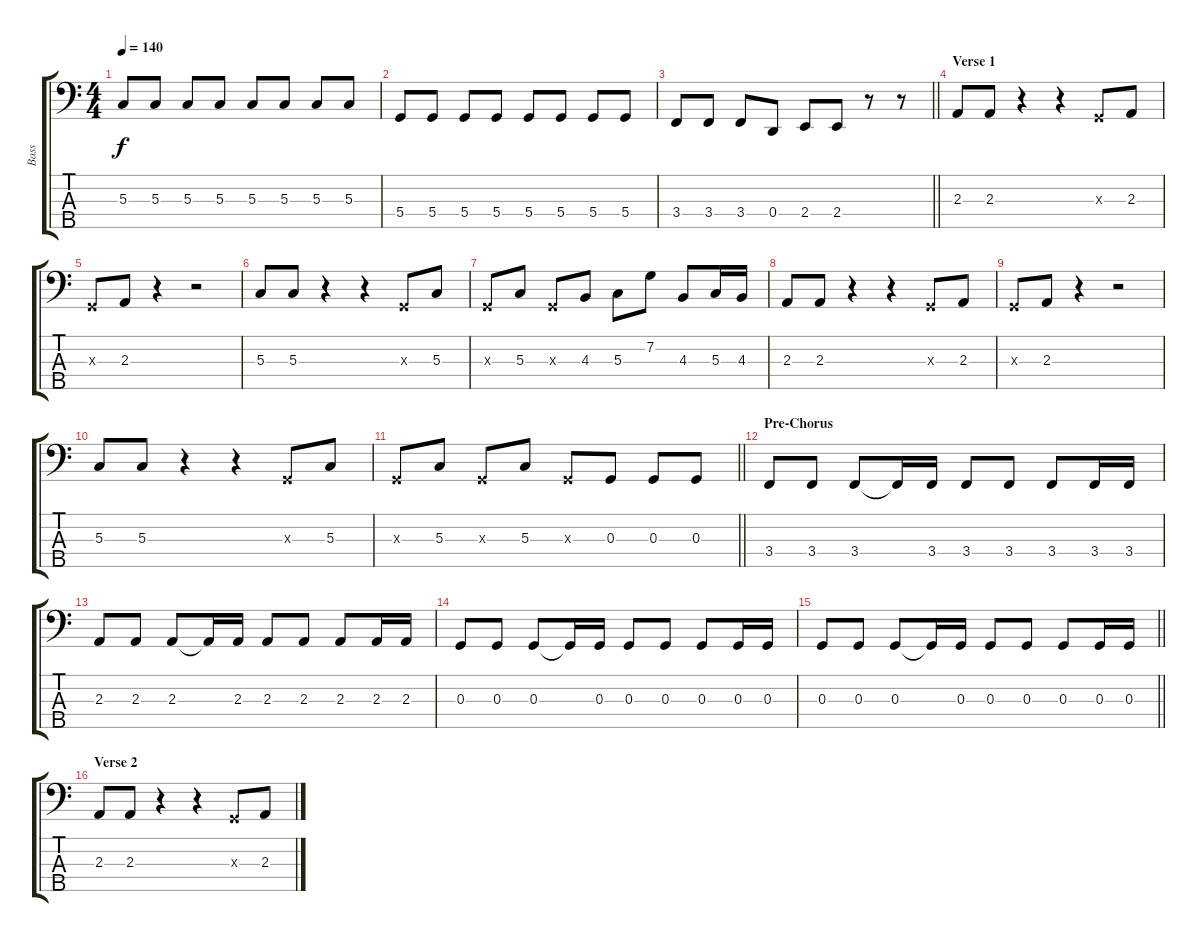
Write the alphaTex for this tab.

\track ("Bass" "Bass") {instrument electricbasspick}
\staff {score tabs}
\tuning (F2 C2 G1 D1 A0) {hide}
\ts (4 4)
\tempo 140
\clef f4
\ks c
5.3.8{dy f} 5.3.8 5.3.8 5.3.8 5.3.8 5.3.8 5.3.8 5.3.8 |
5.4.8 5.4.8 5.4.8 5.4.8 5.4.8 5.4.8 5.4.8 5.4.8 |
\barLineRight lightlight
3.4.8 3.4.8 3.4.8 0.4.8 2.4.8 2.4.8 r.8 r.8 |
\section ("" "Verse 1")
2.3.8 2.3.8 r.4 r.4 0.3{x}.8 2.3.8 |
0.3{x}.8 2.3.8 r.4 r.2 |
5.3.8 5.3.8 r.4 r.4 0.3{x}.8 5.3.8 |
0.3{x}.8 5.3.8 0.3{x}.8 4.3.8 5.3.8 7.2.8 4.3.8 5.3.16 4.3.16 |
2.3.8 2.3.8 r.4 r.4 0.3{x}.8 2.3.8 |
0.3{x}.8 2.3.8 r.4 r.2 |
5.3.8 5.3.8 r.4 r.4 0.3{x}.8 5.3.8 |
\barLineRight lightlight
0.3{x}.8 5.3.8 0.3{x}.8 5.3.8 0.3{x}.8 0.3.8 0.3.8 0.3.8 |
\section ("" "Pre-Chorus")
3.4.8 3.4.8 3.4.8 3.4{t}.16 3.4.16 3.4.8 3.4.8 3.4.8 3.4.16 3.4.16 |
2.3.8 2.3.8 2.3.8 2.3{t}.16 2.3.16 2.3.8 2.3.8 2.3.8 2.3.16 2.3.16 |
0.3.8 0.3.8 0.3.8 0.3{t}.16 0.3.16 0.3.8 0.3.8 0.3.8 0.3.16 0.3.16 |
\barLineRight lightlight
0.3.8 0.3.8 0.3.8 0.3{t}.16 0.3.16 0.3.8 0.3.8 0.3.8 0.3.16 0.3.16 |
\section ("" "Verse 2")
2.3.8 2.3.8 r.4 r.4 0.3{x}.8 2.3.8
